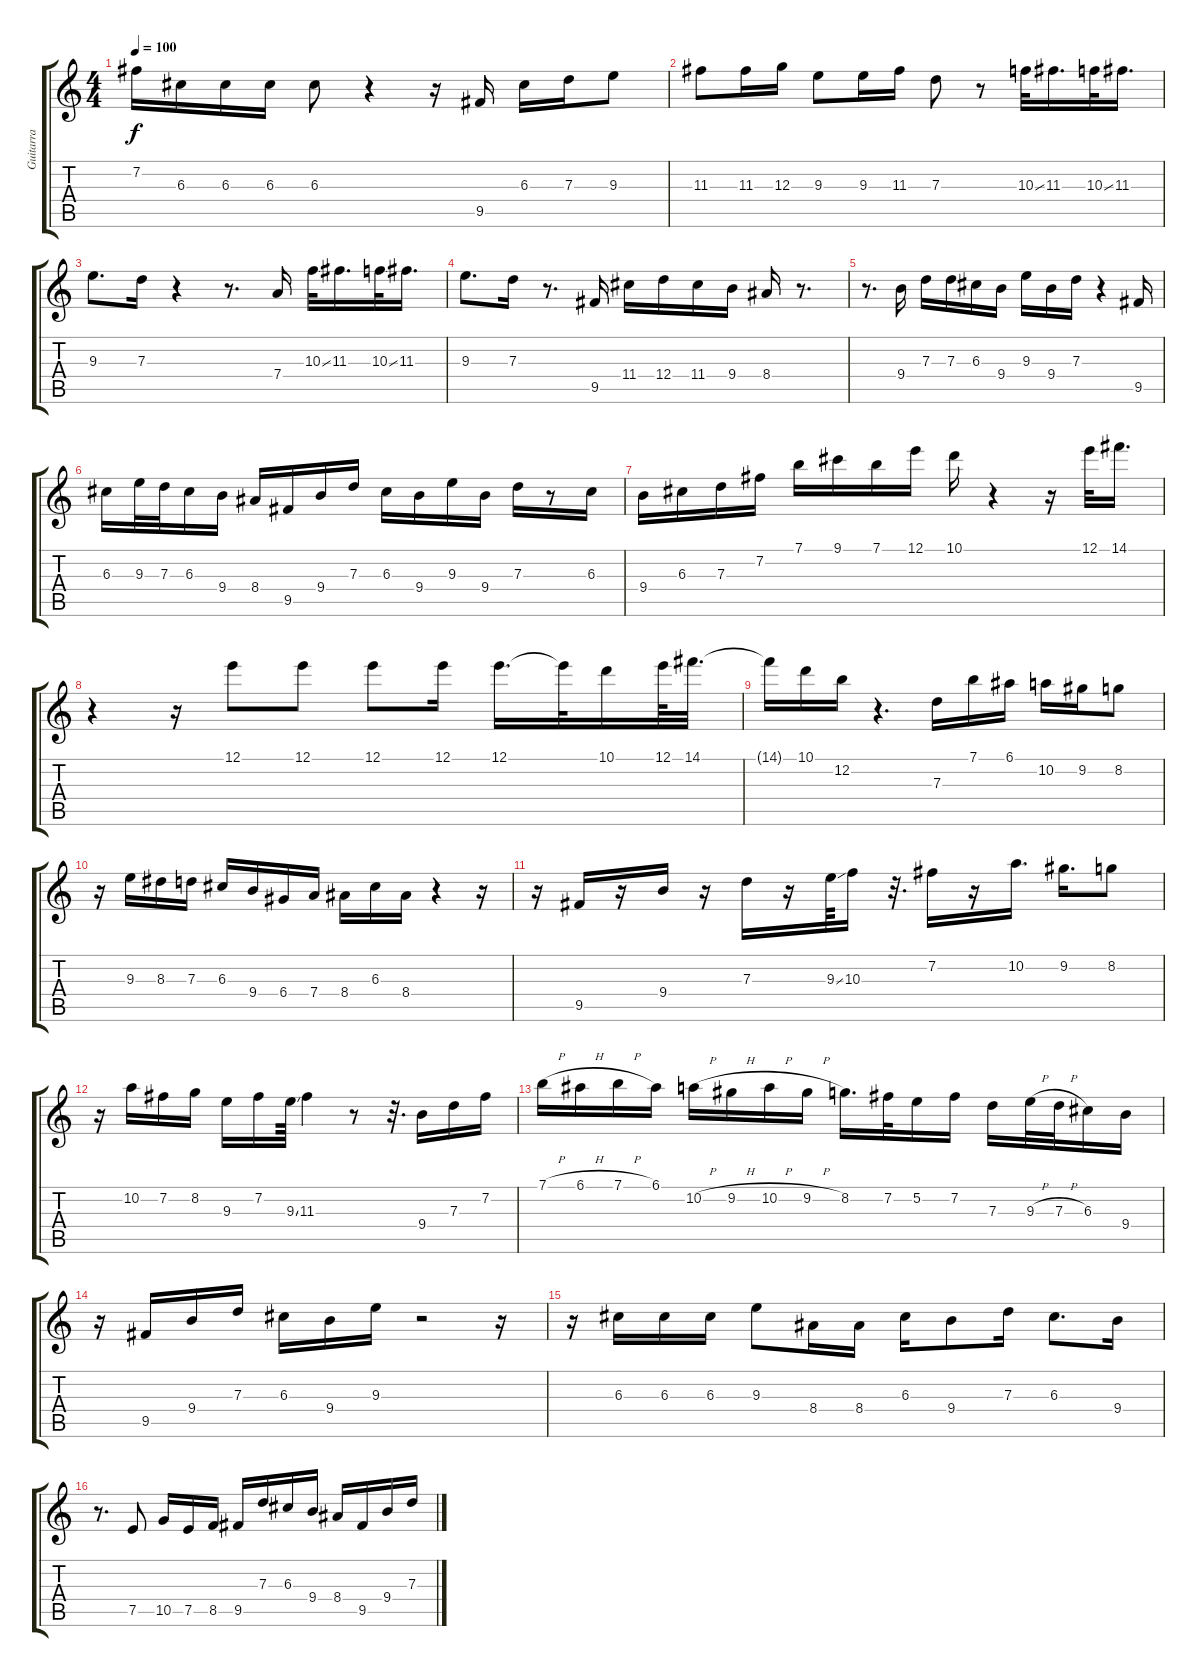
\track ("Guitarra" "Guitarra") {instrument electricguitarjazz}
\staff {score tabs}
\tuning (E4 B3 G3 D3 A2 E2) {hide}
\ts (4 4)
\tempo 100
\clef g2
\ks c
7.2{t}.16{dy f} 6.3.16 6.3.16 6.3.16 6.3.8 r.4 r.16 9.5.16 6.3.16 7.3.16 9.3.8 |
11.3.8 11.3.16 12.3.16 9.3.8 9.3.16 11.3.16 7.3.8 r.8 10.3{ss}.32 11.3.16{d} 10.3{ss}.32 11.3.16{d} |
9.3.8{d} 7.3.16 r.4 r.8{d} 7.4.16 10.3{ss}.32 11.3.16{d} 10.3{ss}.32 11.3.16{d} |
9.3.8{d} 7.3.16 r.8{d} 9.5.16 11.4.16 12.4.16 11.4.16 9.4.16 8.4.16 r.8{d} |
r.8{d} 9.4.16 7.3.16 7.3.16 6.3.16 9.4.16 9.3.16 9.4.16 7.3.16 r.4 9.5.16 |
6.3.16 9.3.32 7.3.32 6.3.16 9.4.16 8.4.16 9.5.16 9.4.16 7.3.16 6.3.16 9.4.16 9.3.16 9.4.16 7.3.16 r.8 6.3.16 |
9.4.16 6.3.16 7.3.16 7.2.16 7.1.16 9.1.16 7.1.16 12.1.16 10.1.16 r.4 r.16 12.1.32 14.1.16{d} |
r.4 r.16 12.1.8 12.1.8 12.1.8 12.1.16 12.1.16{d} 12.1{t}.32 10.1.16 12.1.64 14.1.32{d} |
14.1{t}.16 10.1.16 12.2.16 r.4{d} 7.3.16 7.1.16 6.1.16 10.2.16 9.2.16 8.2.8 |
r.16 9.3.16 8.3.16 7.3.16 6.3.16 9.4.16 6.4.16 7.4.16 8.4.16 6.3.16 8.4.16 r.4 r.16 |
r.16 9.5.16 r.16 9.4.16 r.16 7.3.16 r.16 9.3{ss}.64 10.3.16 r.32{d} 7.2.16 r.16 10.2.16{d} 9.2.16{d} 8.2.8 |
r.16 10.2.16 7.2.16 8.2.16 9.3.16 7.2.16 9.3{ss}.64 11.3.4 r.8 r.32{d} 9.4.16 7.3.16 7.2.16 |
7.1{h}.16 6.1{h}.16 7.1{h}.16 6.1.16 10.2{h}.16 9.2{h}.16 10.2{h}.16 9.2{h}.16 8.2.16{d} 7.2.32 5.2.16 7.2.16 7.3.16 9.3{h}.32 7.3{h}.32 6.3.16 9.4.16 |
r.16 9.5.16 9.4.16 7.3.16 6.3.16 9.4.16 9.3.16 r.2 r.16 |
r.16 6.3.16 6.3.16 6.3.16 9.3.8 8.4.16 8.4.16 6.3.16 9.4.8 7.3.16 6.3.8{d} 9.4.16 |
r.8{d} 7.5.8 10.5.16 7.5.16 8.5.16 9.5.16 7.3.16 6.3.16 9.4.16 8.4.16 9.5.16 9.4.16 7.3.16
